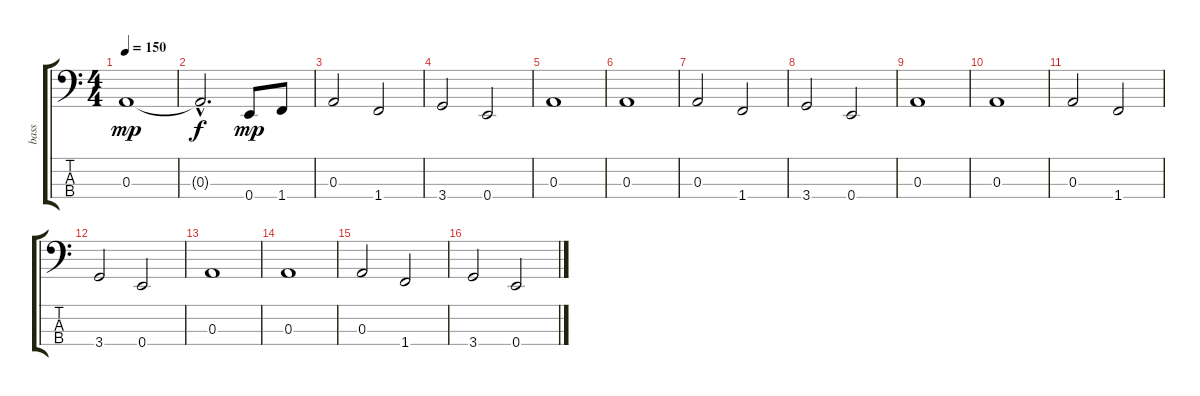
\track ("bass" "bass") {instrument fretlessbass}
\staff {score tabs}
\tuning (G2 D2 A1 E1) {hide}
\ts (4 4)
\tempo 150
\clef f4
\ks c
0.3.1{dy mp} |
0.3{hac t}.2{d dy f} 0.4.8{dy mp} 1.4.8 |
0.3.2 1.4.2 |
3.4.2 0.4.2 |
0.3.1 |
0.3.1 |
0.3.2 1.4.2 |
3.4.2 0.4.2 |
0.3.1 |
0.3.1 |
0.3.2 1.4.2 |
3.4.2 0.4.2 |
0.3.1 |
0.3.1 |
0.3.2 1.4.2 |
3.4.2 0.4.2
